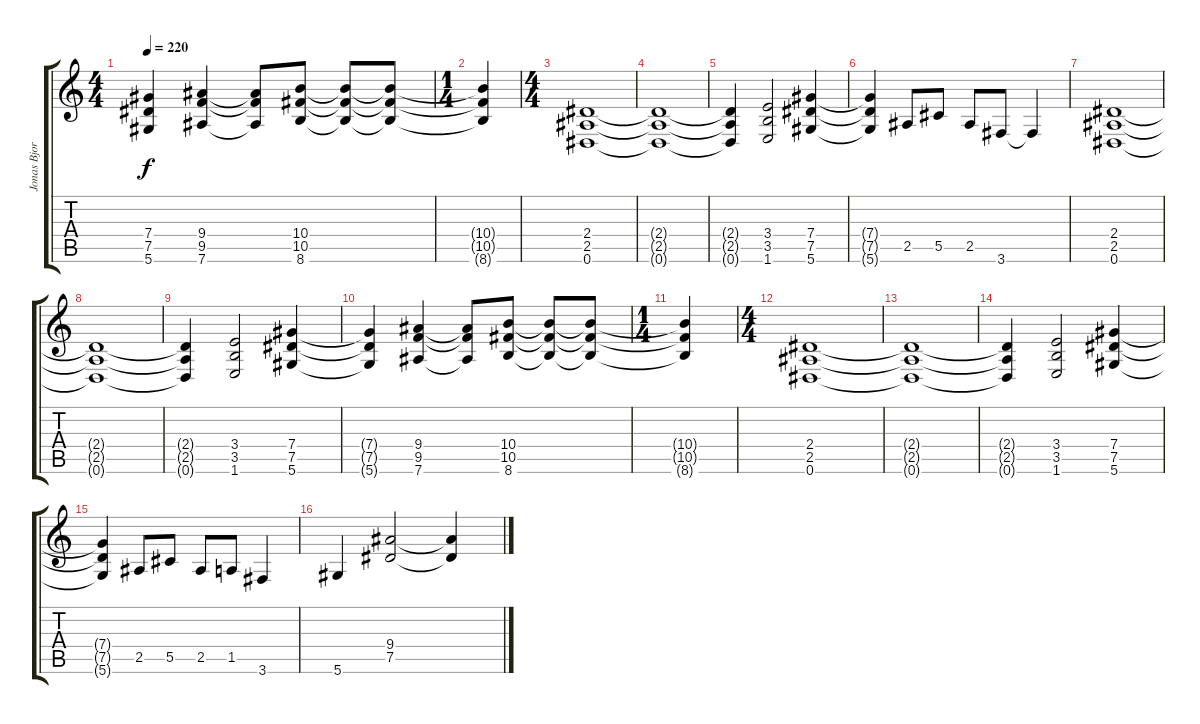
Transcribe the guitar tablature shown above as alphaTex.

\track ("Jonas Bjorler" "Jonas Bjor") {instrument electricbassfinger}
\staff {score tabs}
\tuning (Eb4 Bb3 Gb3 Db3 Ab2 Eb2) {hide}
\ts (4 4)
\tempo 220
\clef g2
\ks c
(7.4{t} 7.5{t} 5.6{t}).4{dy f} (9.4 9.5 7.6).4 (9.4{t} 9.5{t} 7.6{t}).8 (10.4 10.5 8.6).8 (10.4{t} 10.5{t} 8.6{t}).8 (10.4{t} 10.5{t} 8.6{t}).8 |
\ts (1 4)
(10.4{t} 10.5{t} 8.6{t}).4 |
\ts (4 4)
(2.4 2.5 0.6).1 |
(2.4{t} 2.5{t} 0.6{t}).1 |
(2.4{t} 2.5{t} 0.6{t}).4 (3.4 3.5 1.6).2 (7.4 7.5 5.6).4 |
(7.4{t} 7.5{t} 5.6{t}).4 2.5.8 5.5.8 2.5.8 3.6.8 3.6{t}.4 |
(2.4 2.5 0.6).1 |
(2.4{t} 2.5{t} 0.6{t}).1 |
(2.4{t} 2.5{t} 0.6{t}).4 (3.4 3.5 1.6).2 (7.4 7.5 5.6).4 |
(7.4{t} 7.5{t} 5.6{t}).4 (9.4 9.5 7.6).4 (9.4{t} 9.5{t} 7.6{t}).8 (10.4 10.5 8.6).8 (10.4{t} 10.5{t} 8.6{t}).8 (10.4{t} 10.5{t} 8.6{t}).8 |
\ts (1 4)
(10.4{t} 10.5{t} 8.6{t}).4 |
\ts (4 4)
(2.4 2.5 0.6).1 |
(2.4{t} 2.5{t} 0.6{t}).1 |
(2.4{t} 2.5{t} 0.6{t}).4 (3.4 3.5 1.6).2 (7.4 7.5 5.6).4 |
(7.4{t} 7.5{t} 5.6{t}).4 2.5.8 5.5.8 2.5.8 1.5.8 3.6.4 |
5.6.4 (9.4 7.5).2 (9.4{t} 7.5{t}).4
